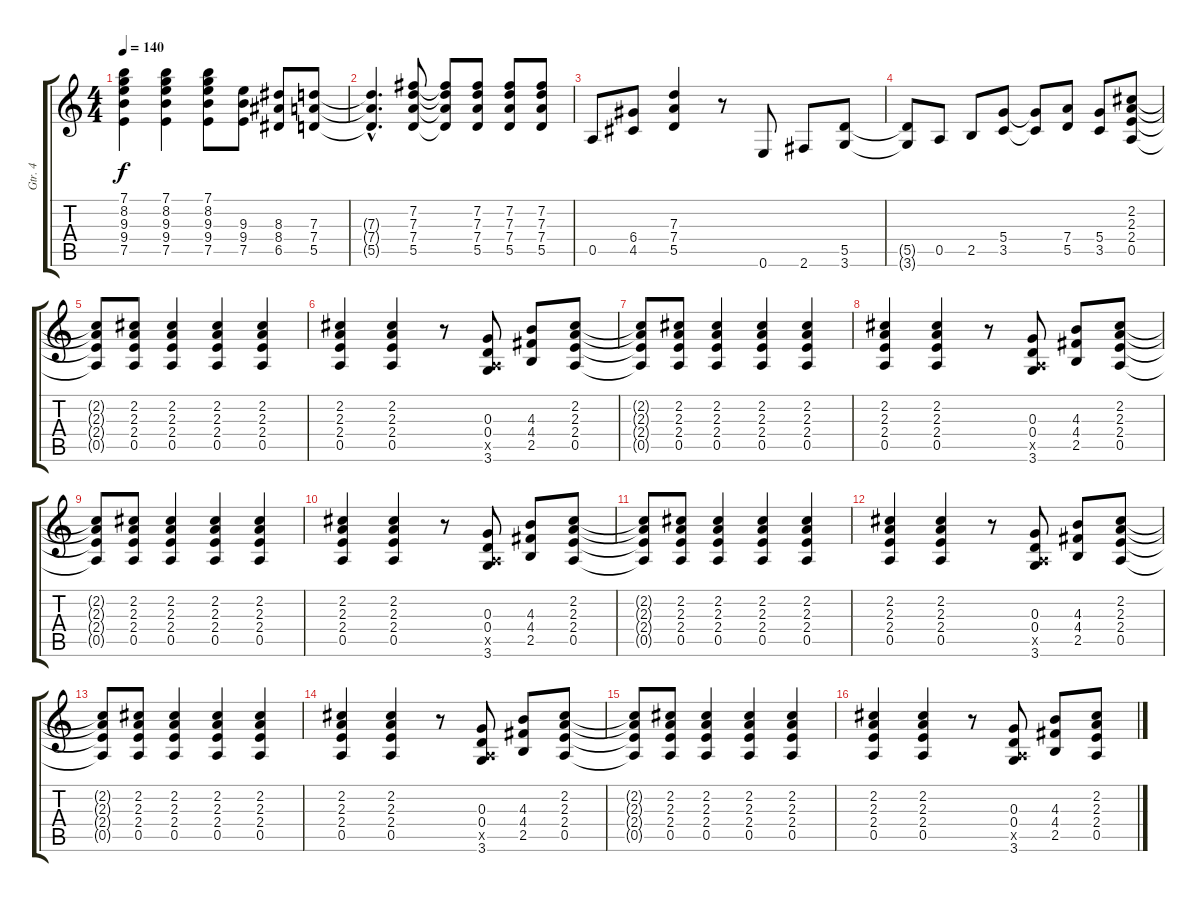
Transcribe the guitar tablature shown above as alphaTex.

\track ("Gtr. 4" "Gtr. 4") {instrument distortionguitar}
\staff {score tabs}
\tuning (E4 B3 G3 D3 A2 E2) {hide}
\ts (4 4)
\tempo 140
\clef g2
\ks c
(7.1 8.2 9.3 9.4 7.5).4{dy f} (7.1 8.2 9.3 9.4 7.5).4 (7.1 8.2 9.3 9.4 7.5).8 (9.3 9.4 7.5).8 (8.3 8.4 6.5).8 (7.3 7.4 5.5).8 |
(7.3{hac t} 7.4{hac t} 5.5{hac t}).4{d} (7.2 7.3 7.4 5.5).8 (7.2{t} 7.3{t} 7.4{t} 5.5{t}).8 (7.2 7.3 7.4 5.5).8 (7.2 7.3 7.4 5.5).8 (7.2 7.3 7.4 5.5).8 |
0.5.8 (6.4 4.5).8 (7.3 7.4 5.5).4 r.8 0.6.8 2.6.8 (5.5 3.6).8 |
(5.5{t} 3.6{t}).8 0.5.8 2.5.8 (5.4 3.5).8 (5.4{t} 3.5{t}).8 (7.4 5.5).8 (5.4 3.5).8 (2.2 2.3 2.4 0.5).8 |
(2.2{t} 2.3{t} 2.4{t} 0.5{t}).8 (2.2 2.3 2.4 0.5).8 (2.2 2.3 2.4 0.5).4 (2.2 2.3 2.4 0.5).4 (2.2 2.3 2.4 0.5).4 |
(2.2 2.3 2.4 0.5).4 (2.2 2.3 2.4 0.5).4 r.8 (0.3 0.4 0.5{x} 3.6).8 (4.3 4.4 2.5).8 (2.2 2.3 2.4 0.5).8 |
(2.2{t} 2.3{t} 2.4{t} 0.5{t}).8 (2.2 2.3 2.4 0.5).8 (2.2 2.3 2.4 0.5).4 (2.2 2.3 2.4 0.5).4 (2.2 2.3 2.4 0.5).4 |
(2.2 2.3 2.4 0.5).4 (2.2 2.3 2.4 0.5).4 r.8 (0.3 0.4 0.5{x} 3.6).8 (4.3 4.4 2.5).8 (2.2 2.3 2.4 0.5).8 |
(2.2{t} 2.3{t} 2.4{t} 0.5{t}).8 (2.2 2.3 2.4 0.5).8 (2.2 2.3 2.4 0.5).4 (2.2 2.3 2.4 0.5).4 (2.2 2.3 2.4 0.5).4 |
(2.2 2.3 2.4 0.5).4 (2.2 2.3 2.4 0.5).4 r.8 (0.3 0.4 0.5{x} 3.6).8 (4.3 4.4 2.5).8 (2.2 2.3 2.4 0.5).8 |
(2.2{t} 2.3{t} 2.4{t} 0.5{t}).8 (2.2 2.3 2.4 0.5).8 (2.2 2.3 2.4 0.5).4 (2.2 2.3 2.4 0.5).4 (2.2 2.3 2.4 0.5).4 |
(2.2 2.3 2.4 0.5).4 (2.2 2.3 2.4 0.5).4 r.8 (0.3 0.4 0.5{x} 3.6).8 (4.3 4.4 2.5).8 (2.2 2.3 2.4 0.5).8 |
(2.2{t} 2.3{t} 2.4{t} 0.5{t}).8 (2.2 2.3 2.4 0.5).8 (2.2 2.3 2.4 0.5).4 (2.2 2.3 2.4 0.5).4 (2.2 2.3 2.4 0.5).4 |
(2.2 2.3 2.4 0.5).4 (2.2 2.3 2.4 0.5).4 r.8 (0.3 0.4 0.5{x} 3.6).8 (4.3 4.4 2.5).8 (2.2 2.3 2.4 0.5).8 |
(2.2{t} 2.3{t} 2.4{t} 0.5{t}).8 (2.2 2.3 2.4 0.5).8 (2.2 2.3 2.4 0.5).4 (2.2 2.3 2.4 0.5).4 (2.2 2.3 2.4 0.5).4 |
(2.2 2.3 2.4 0.5).4 (2.2 2.3 2.4 0.5).4 r.8 (0.3 0.4 0.5{x} 3.6).8 (4.3 4.4 2.5).8 (2.2 2.3 2.4 0.5).8
